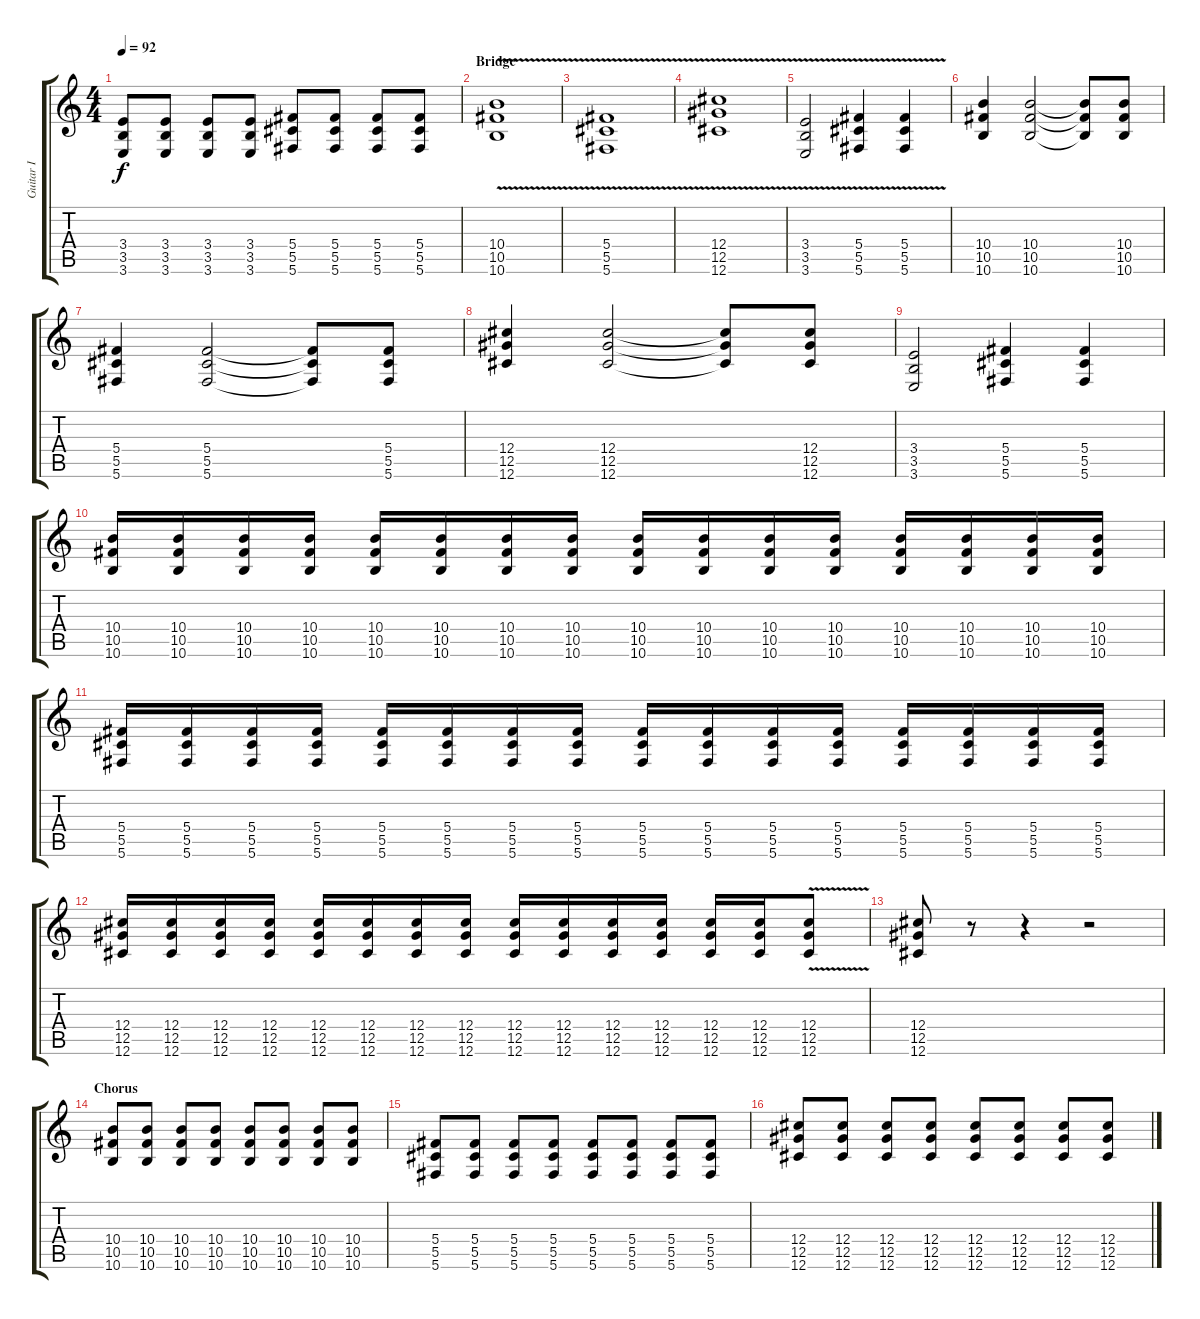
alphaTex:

\track ("Guitar I" "Guitar I") {instrument distortionguitar}
\staff {score tabs}
\tuning (Eb4 Bb3 Gb3 Db3 Ab2 Db2) {hide}
\ts (4 4)
\tempo 92
\clef g2
\ks c
(3.4 3.5 3.6).8{dy f} (3.4 3.5 3.6).8 (3.4 3.5 3.6).8 (3.4 3.5 3.6).8 (5.4 5.5 5.6).8 (5.4 5.5 5.6).8 (5.4 5.5 5.6).8 (5.4 5.5 5.6).8 |
\section ("" "Bridge")
(10.4{v} 10.5{v} 10.6{v}).1{instrument overdrivenguitar} |
(5.4{v} 5.5{v} 5.6{v}).1 |
(12.4{v} 12.5{v} 12.6{v}).1 |
(3.4{v} 3.5{v} 3.6{v}).2 (5.4{v} 5.5{v} 5.6{v}).4 (5.4{v} 5.5{v} 5.6{v}).4 |
(10.4 10.5 10.6).4{instrument electricguitarclean} (10.4 10.5 10.6).2 (10.4{t} 10.5{t} 10.6{t}).8 (10.4 10.5 10.6).8 |
(5.4 5.5 5.6).4 (5.4 5.5 5.6).2 (5.4{t} 5.5{t} 5.6{t}).8 (5.4 5.5 5.6).8 |
(12.4 12.5 12.6).4 (12.4 12.5 12.6).2 (12.4{t} 12.5{t} 12.6{t}).8 (12.4 12.5 12.6).8 |
(3.4 3.5 3.6).2 (5.4 5.5 5.6).4 (5.4 5.5 5.6).4 |
(10.4 10.5 10.6).16 (10.4 10.5 10.6).16 (10.4 10.5 10.6).16 (10.4 10.5 10.6).16 (10.4 10.5 10.6).16 (10.4 10.5 10.6).16 (10.4 10.5 10.6).16 (10.4 10.5 10.6).16 (10.4 10.5 10.6).16 (10.4 10.5 10.6).16 (10.4 10.5 10.6).16 (10.4 10.5 10.6).16 (10.4 10.5 10.6).16 (10.4 10.5 10.6).16 (10.4 10.5 10.6).16 (10.4 10.5 10.6).16 |
(5.4 5.5 5.6).16 (5.4 5.5 5.6).16 (5.4 5.5 5.6).16 (5.4 5.5 5.6).16 (5.4 5.5 5.6).16 (5.4 5.5 5.6).16 (5.4 5.5 5.6).16 (5.4 5.5 5.6).16 (5.4 5.5 5.6).16 (5.4 5.5 5.6).16 (5.4 5.5 5.6).16 (5.4 5.5 5.6).16 (5.4 5.5 5.6).16 (5.4 5.5 5.6).16 (5.4 5.5 5.6).16 (5.4 5.5 5.6).16 |
(12.4 12.5 12.6).16 (12.4 12.5 12.6).16 (12.4 12.5 12.6).16 (12.4 12.5 12.6).16 (12.4 12.5 12.6).16 (12.4 12.5 12.6).16 (12.4 12.5 12.6).16 (12.4 12.5 12.6).16 (12.4 12.5 12.6).16 (12.4 12.5 12.6).16 (12.4 12.5 12.6).16 (12.4 12.5 12.6).16 (12.4 12.5 12.6).16 (12.4 12.5 12.6).16 (12.4{v} 12.5{v} 12.6{v}).8{instrument overdrivenguitar} |
(12.4 12.5 12.6).8 r.8 r.4 r.2 |
\section ("" "Chorus")
(10.4 10.5 10.6).8{instrument distortionguitar} (10.4 10.5 10.6).8 (10.4 10.5 10.6).8 (10.4 10.5 10.6).8 (10.4 10.5 10.6).8 (10.4 10.5 10.6).8 (10.4 10.5 10.6).8 (10.4 10.5 10.6).8 |
(5.4 5.5 5.6).8 (5.4 5.5 5.6).8 (5.4 5.5 5.6).8 (5.4 5.5 5.6).8 (5.4 5.5 5.6).8 (5.4 5.5 5.6).8 (5.4 5.5 5.6).8 (5.4 5.5 5.6).8 |
(12.4 12.5 12.6).8 (12.4 12.5 12.6).8 (12.4 12.5 12.6).8 (12.4 12.5 12.6).8 (12.4 12.5 12.6).8 (12.4 12.5 12.6).8 (12.4 12.5 12.6).8 (12.4 12.5 12.6).8
